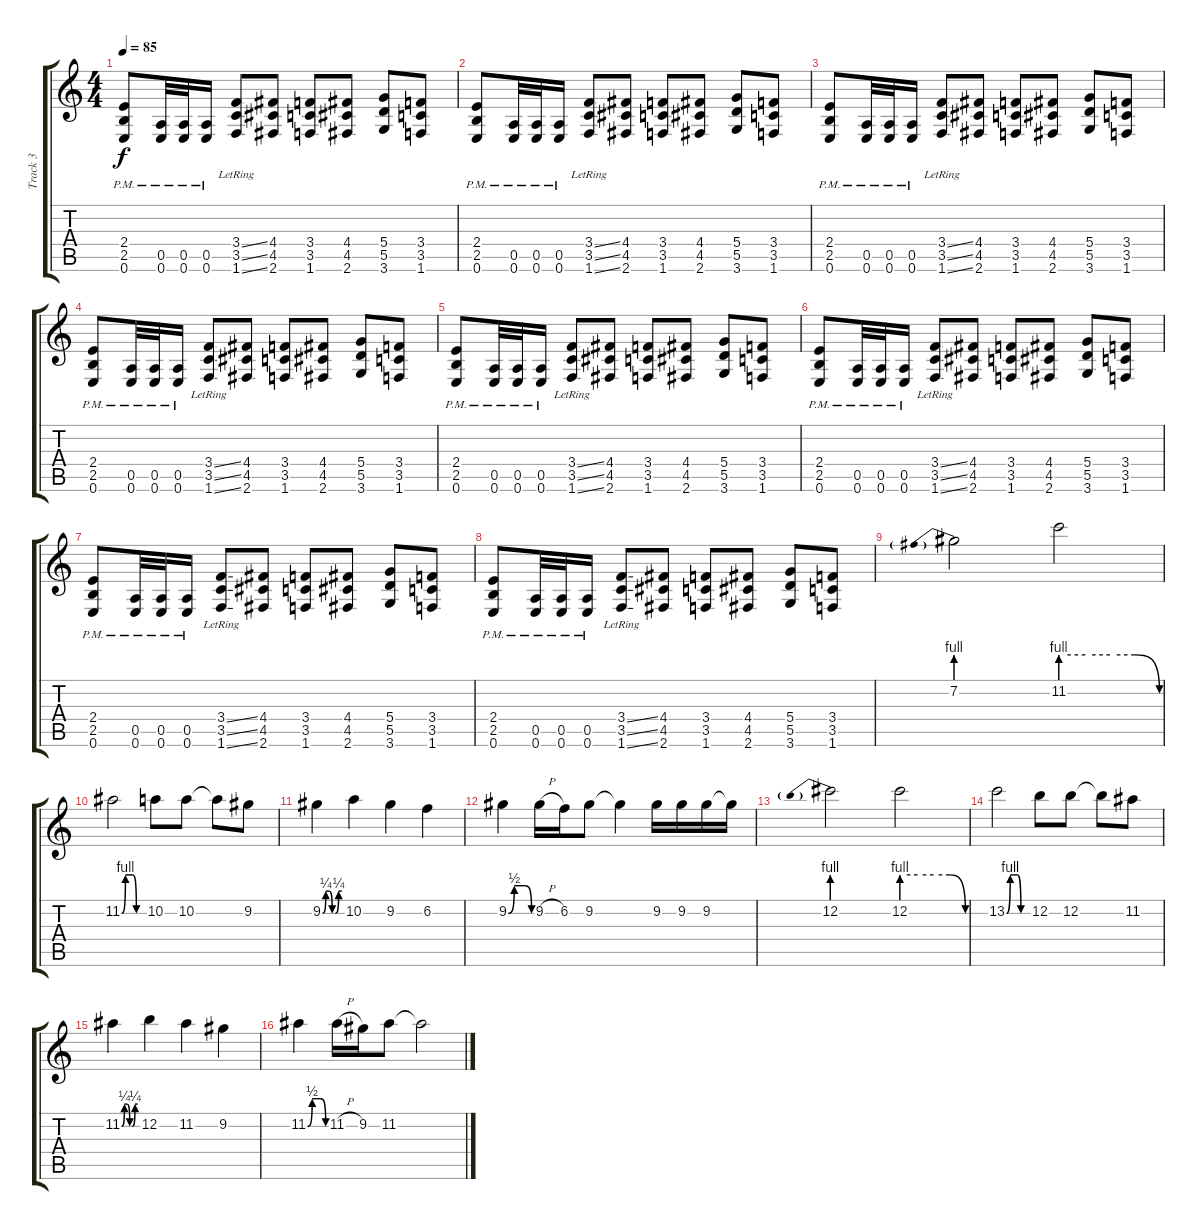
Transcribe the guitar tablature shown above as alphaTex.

\track ("Track 3" "Track 3") {instrument distortionguitar}
\staff {score tabs}
\tuning (E4 B3 G3 D3 A2 E2) {hide}
\ts (4 4)
\tempo 85
\clef g2
\ks c
(2.4{pm} 2.5{pm} 0.6{pm}).8{dy f} (0.5{pm} 0.6{pm}).32 (0.5{pm} 0.6{pm}).32 (0.5{pm} 0.6{pm}).16 (3.4{ss lr} 3.5{ss lr} 1.6{ss lr}).8 (4.4 4.5 2.6).8 (3.4 3.5 1.6).8 (4.4 4.5 2.6).8 (5.4 5.5 3.6).8 (3.4 3.5 1.6).8 |
(2.4{pm} 2.5{pm} 0.6{pm}).8 (0.5{pm} 0.6{pm}).32 (0.5{pm} 0.6{pm}).32 (0.5{pm} 0.6{pm}).16 (3.4{ss lr} 3.5{ss lr} 1.6{ss lr}).8 (4.4 4.5 2.6).8 (3.4 3.5 1.6).8 (4.4 4.5 2.6).8 (5.4 5.5 3.6).8 (3.4 3.5 1.6).8 |
(2.4{pm} 2.5{pm} 0.6{pm}).8 (0.5{pm} 0.6{pm}).32 (0.5{pm} 0.6{pm}).32 (0.5{pm} 0.6{pm}).16 (3.4{ss lr} 3.5{ss lr} 1.6{ss lr}).8 (4.4 4.5 2.6).8 (3.4 3.5 1.6).8 (4.4 4.5 2.6).8 (5.4 5.5 3.6).8 (3.4 3.5 1.6).8 |
(2.4{pm} 2.5{pm} 0.6{pm}).8 (0.5{pm} 0.6{pm}).32 (0.5{pm} 0.6{pm}).32 (0.5{pm} 0.6{pm}).16 (3.4{ss lr} 3.5{ss lr} 1.6{ss lr}).8 (4.4 4.5 2.6).8 (3.4 3.5 1.6).8 (4.4 4.5 2.6).8 (5.4 5.5 3.6).8 (3.4 3.5 1.6).8 |
(2.4{pm} 2.5{pm} 0.6{pm}).8 (0.5{pm} 0.6{pm}).32 (0.5{pm} 0.6{pm}).32 (0.5{pm} 0.6{pm}).16 (3.4{ss lr} 3.5{ss lr} 1.6{ss lr}).8 (4.4 4.5 2.6).8 (3.4 3.5 1.6).8 (4.4 4.5 2.6).8 (5.4 5.5 3.6).8 (3.4 3.5 1.6).8 |
(2.4{pm} 2.5{pm} 0.6{pm}).8 (0.5{pm} 0.6{pm}).32 (0.5{pm} 0.6{pm}).32 (0.5{pm} 0.6{pm}).16 (3.4{ss lr} 3.5{ss lr} 1.6{ss lr}).8 (4.4 4.5 2.6).8 (3.4 3.5 1.6).8 (4.4 4.5 2.6).8 (5.4 5.5 3.6).8 (3.4 3.5 1.6).8 |
(2.4{pm} 2.5{pm} 0.6{pm}).8 (0.5{pm} 0.6{pm}).32 (0.5{pm} 0.6{pm}).32 (0.5{pm} 0.6{pm}).16 (3.4{ss lr} 3.5{ss lr} 1.6{ss lr}).8 (4.4 4.5 2.6).8 (3.4 3.5 1.6).8 (4.4 4.5 2.6).8 (5.4 5.5 3.6).8 (3.4 3.5 1.6).8 |
(2.4{pm} 2.5{pm} 0.6{pm}).8 (0.5{pm} 0.6{pm}).32 (0.5{pm} 0.6{pm}).32 (0.5{pm} 0.6{pm}).16 (3.4{ss lr} 3.5{ss lr} 1.6{ss lr}).8 (4.4 4.5 2.6).8 (3.4 3.5 1.6).8 (4.4 4.5 2.6).8 (5.4 5.5 3.6).8 (3.4 3.5 1.6).8 |
7.2{be (prebend 0 4 60 4)}.2 11.2{be (custom 0 4 15 4 30 4 45 4 60 0)}.2 |
11.2{be (custom 0 0 10 4 20 4 30 4 40 0 50 0 60 0)}.2 10.2.8 10.2.8 10.2{t}.8 9.2.8 |
9.2{be (custom 0 0 10 1 20 1 30 0 40 0 50 1 60 1)}.4 10.2.4 9.2.4 6.2.4 |
9.2{be (custom 0 0 15 2 30 2 44 2 60 0)}.4 9.2{h}.16 6.2.16 9.2.8 9.2{t}.4 9.2.16 9.2.16 9.2.16 9.2{t}.16 |
12.2{be (prebend 0 4 60 4)}.2 12.2{be (custom 0 4 15 4 30 4 45 4 60 0)}.2 |
13.2{be (custom 0 0 10 4 20 4 30 4 40 0 50 0 60 0)}.2 12.2.8 12.2.8 12.2{t}.8 11.2.8 |
11.2{be (custom 0 0 10 1 20 1 30 0 40 0 50 1 60 1)}.4 12.2.4 11.2.4 9.2.4 |
11.2{be (custom 0 0 15 2 30 2 44 2 60 0)}.4 11.2{h}.16 9.2.16 11.2.8 11.2{t}.2
